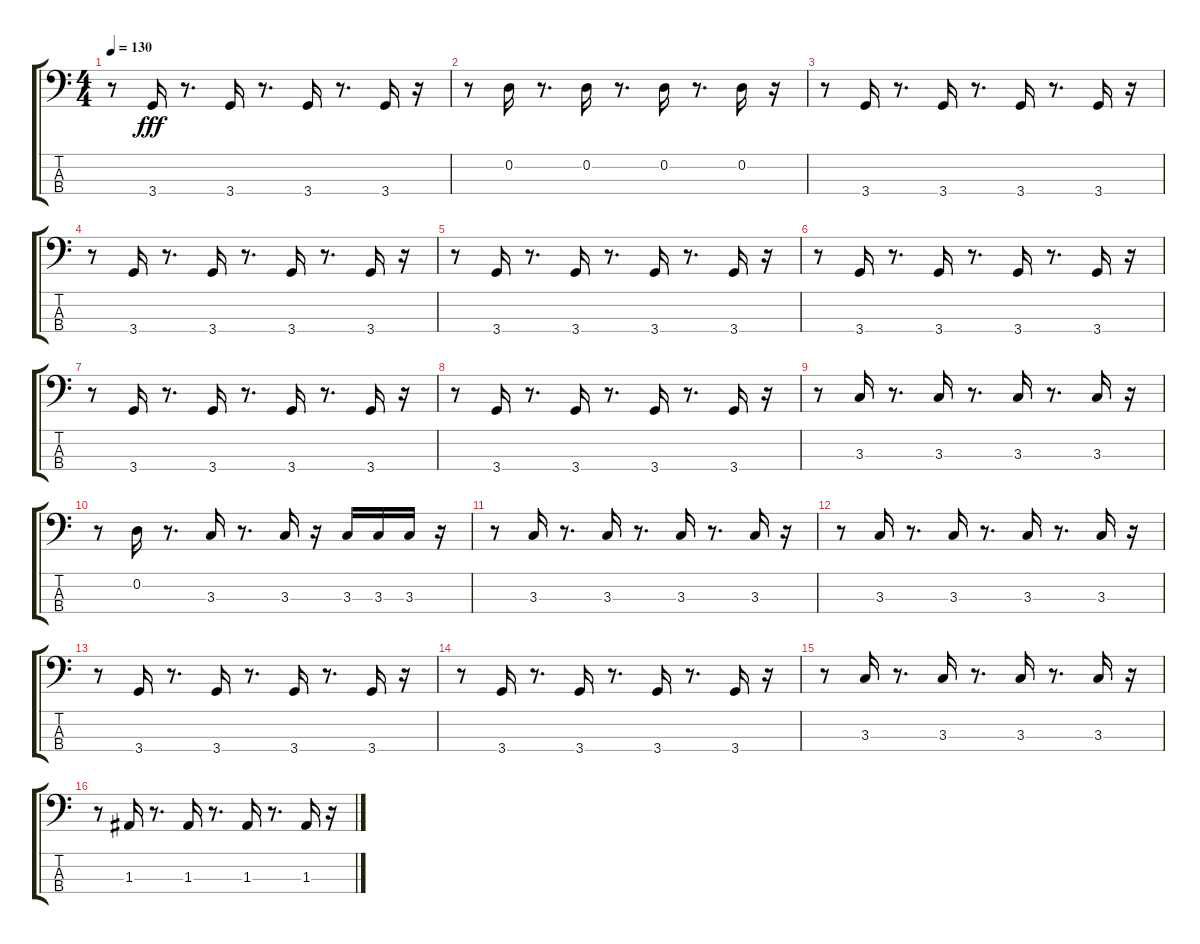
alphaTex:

\track "" {instrument synthbass2}
\staff {score tabs}
\tuning (G2 D2 A1 E1) {hide}
\ts (4 4)
\tempo 130
\clef f4
\ks c
r.8{dy fff} 3.4.16 r.8{d} 3.4.16 r.8{d} 3.4.16 r.8{d} 3.4.16 r.16 |
r.8 0.2.16 r.8{d} 0.2.16 r.8{d} 0.2.16 r.8{d} 0.2.16 r.16 |
r.8 3.4.16 r.8{d} 3.4.16 r.8{d} 3.4.16 r.8{d} 3.4.16 r.16 |
r.8 3.4.16 r.8{d} 3.4.16 r.8{d} 3.4.16 r.8{d} 3.4.16 r.16 |
r.8 3.4.16 r.8{d} 3.4.16 r.8{d} 3.4.16 r.8{d} 3.4.16 r.16 |
r.8 3.4.16 r.8{d} 3.4.16 r.8{d} 3.4.16 r.8{d} 3.4.16 r.16 |
r.8 3.4.16 r.8{d} 3.4.16 r.8{d} 3.4.16 r.8{d} 3.4.16 r.16 |
r.8 3.4.16 r.8{d} 3.4.16 r.8{d} 3.4.16 r.8{d} 3.4.16 r.16 |
r.8 3.3.16 r.8{d} 3.3.16 r.8{d} 3.3.16 r.8{d} 3.3.16 r.16 |
r.8 0.2.16 r.8{d} 3.3.16 r.8{d} 3.3.16 r.16 3.3.16 3.3.16 3.3.16 r.16 |
r.8 3.3.16 r.8{d} 3.3.16 r.8{d} 3.3.16 r.8{d} 3.3.16 r.16 |
r.8 3.3.16 r.8{d} 3.3.16 r.8{d} 3.3.16 r.8{d} 3.3.16 r.16 |
r.8 3.4.16 r.8{d} 3.4.16 r.8{d} 3.4.16 r.8{d} 3.4.16 r.16 |
r.8 3.4.16 r.8{d} 3.4.16 r.8{d} 3.4.16 r.8{d} 3.4.16 r.16 |
r.8 3.3.16 r.8{d} 3.3.16 r.8{d} 3.3.16 r.8{d} 3.3.16 r.16 |
r.8 1.3.16 r.8{d} 1.3.16 r.8{d} 1.3.16 r.8{d} 1.3.16 r.16
